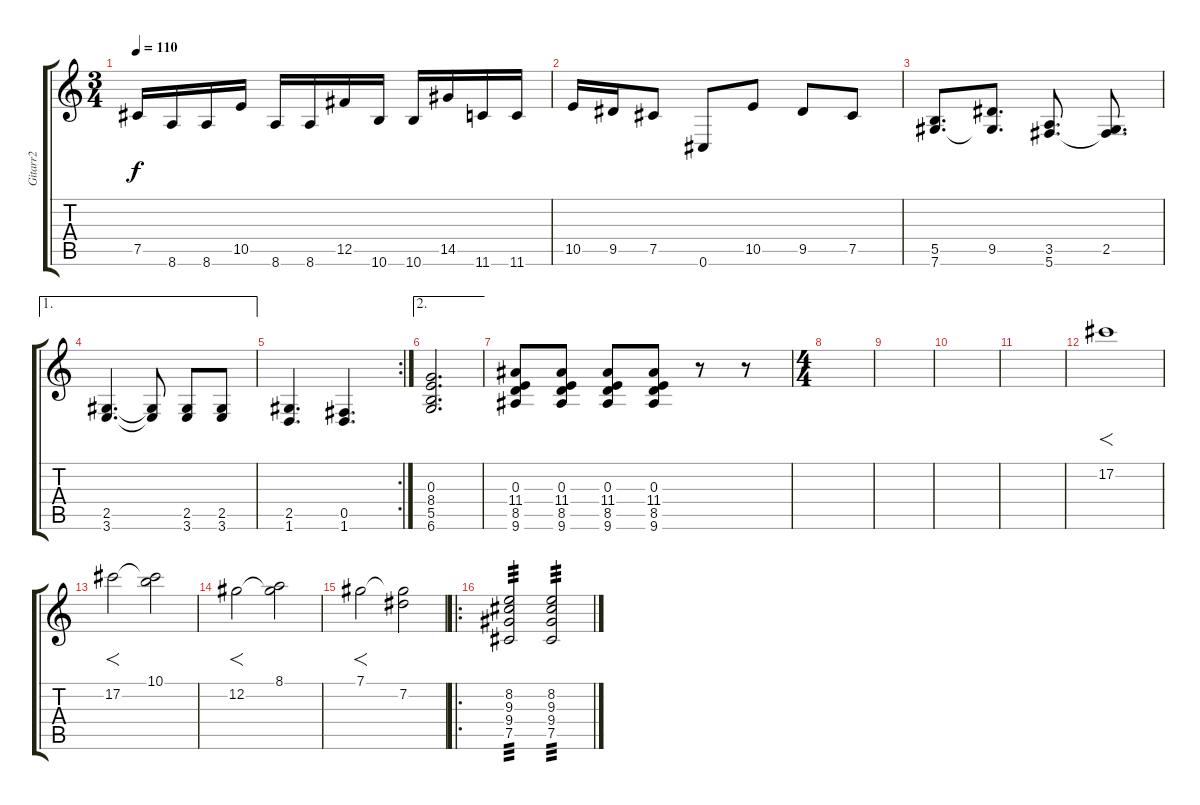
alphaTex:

\track ("Gitarr2" "Gitarr2") {instrument overdrivenguitar}
\staff {score tabs}
\tuning (Db4 Ab3 E3 B2 Gb2 Db2) {hide}
\ts (3 4)
\tempo 110
\clef g2
\ks c
7.5.16{dy f} 8.6.16 8.6.16 10.5.16 8.6.16 8.6.16 12.5.16 10.6.16 10.6.16 14.5.16 11.6.16 11.6.16 |
10.5.16 9.5.16 7.5.8 0.6.8 10.5.8 9.5.8 7.5.8 |
(5.5 7.6).8{d} (9.5 7.6{t}).8{d} (3.5 5.6).8{d} (2.5 5.6{t}).8{d} |
\ae 1
(2.5 3.6).4{d} (2.5{t} 3.6{t}).8 (2.5 3.6).8 (2.5 3.6).8 |
\rc 2
(2.5 1.6).4{d} (0.5 1.6).4{d} |
\ae 2
(0.3 8.4 5.5 6.6).2{d} |
(0.3 11.4 8.5 9.6).8 (0.3 11.4 8.5 9.6).8 (0.3 11.4 8.5 9.6).8 (0.3 11.4 8.5 9.6).8 r.8 r.8 |
\ts (4 4)
|
|
|
|
17.2.1{f} |
17.2.2{f} (10.1 17.2{t}).2 |
12.2.2{f} (8.1 12.2{t}).2 |
7.1.2{f} (7.1{t} 7.2).2 |
\ro
(8.2 9.3 9.4 7.5).2{tp 3} (8.2 9.3 9.4 7.5).2{tp 3}
